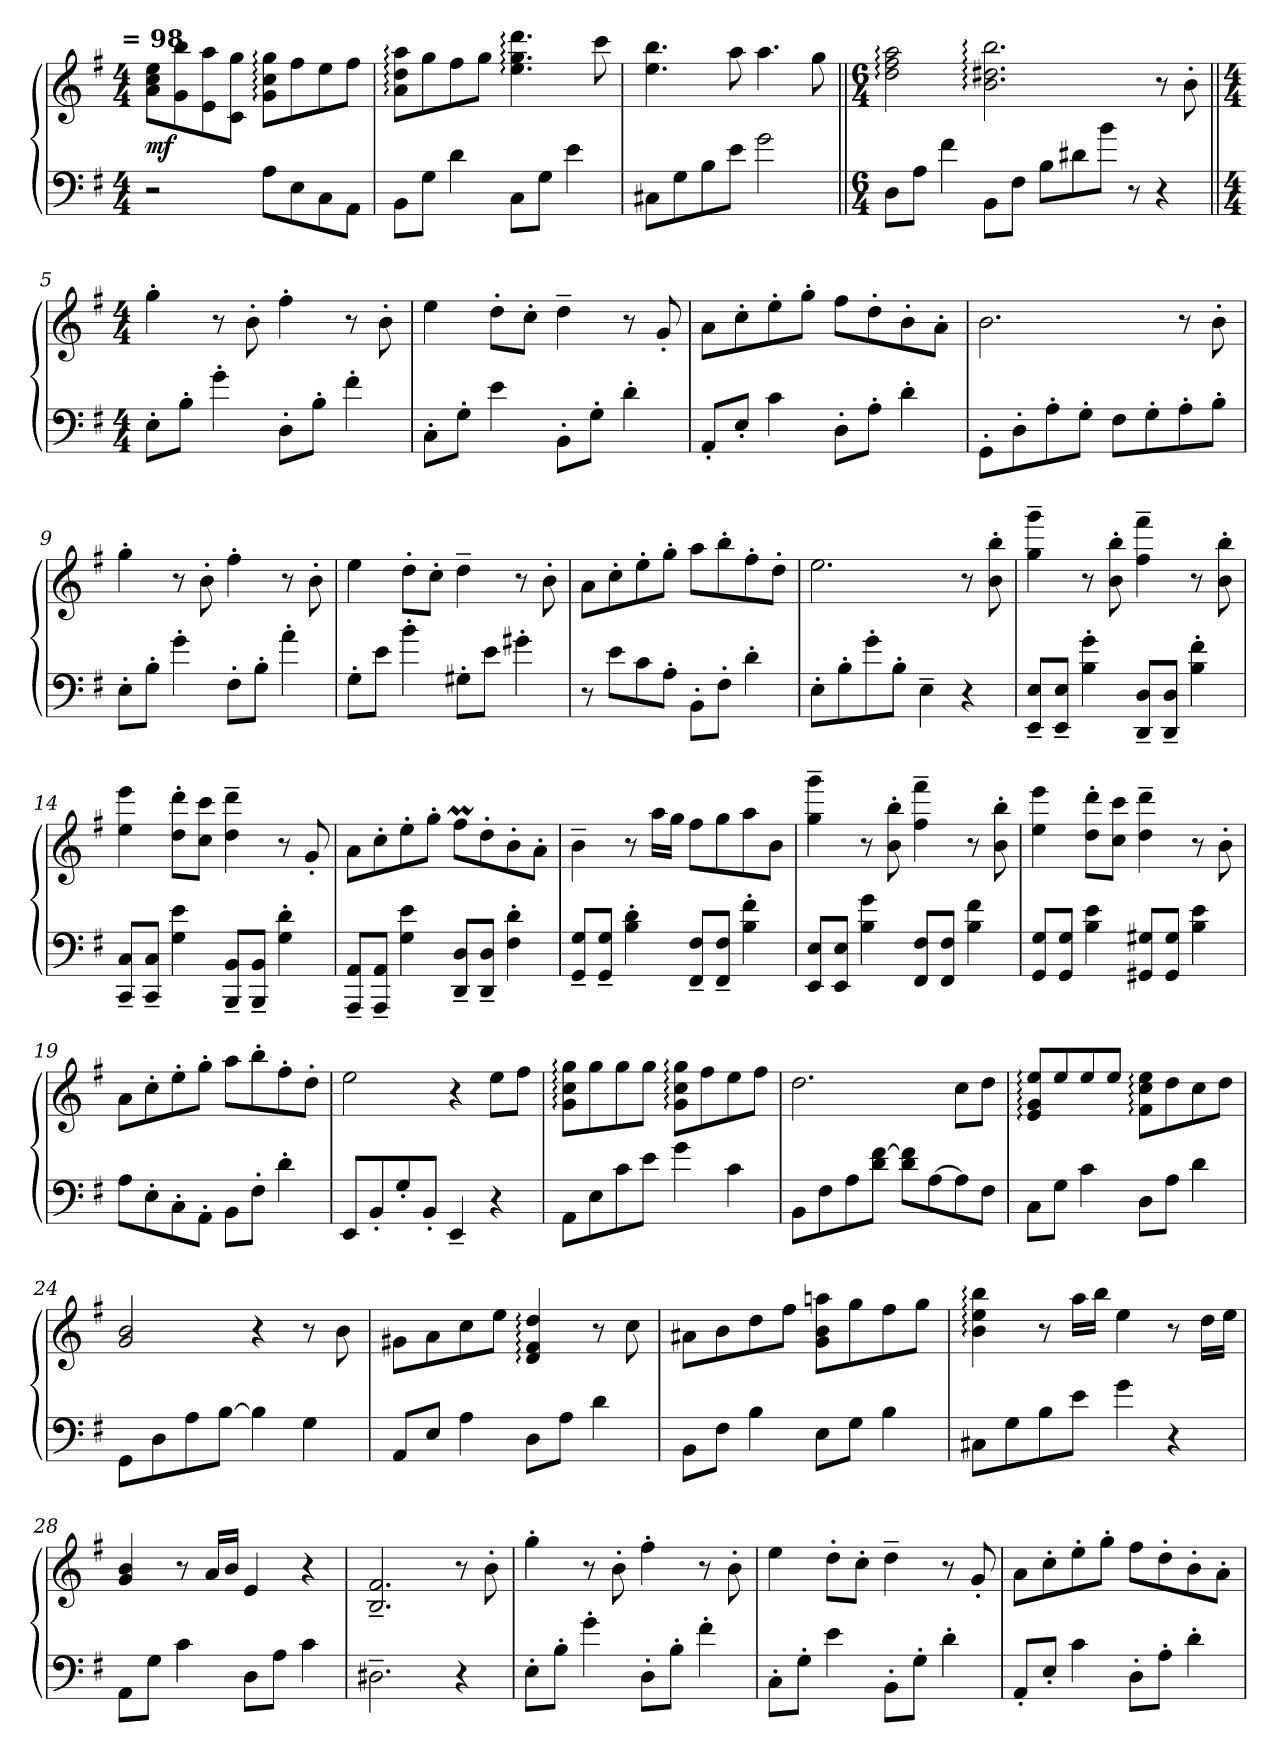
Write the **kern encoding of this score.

**kern	**kern	**dynam
*part1	*part1	*part1
*staff2	*staff1	*staff1/2
*clefF4	*clefG2	*
*k[f#]	*k[f#]	*
!!LO:TX:omd:t= = 98
*M4/4	*M4/4	*
*MM98	*MM98	*
=1	=1	=1
!	!	!LO:DY:b
2r	8a\ 8cc\ 8ee\L	mf
.	8g\ 8bb\	.
.	8e\ 8aa\	.
.	8c\ 8gg\J	.
8A\L	8g:\ 8cc:\ 8gg:\L	.
8E\	8ff#\	.
8C\	8ee\	.
8AA\J	8ff#\J	.
=2	=2	=2
8BB\L	8a:\ 8dd:\ 8aa:\L	.
8G\J	8gg\	.
4d\	8ff#\	.
.	8gg\J	.
8C\L	4.ee:\ 4.gg:\ 4.ddd:\	.
8G\J	.	.
4e\	.	.
.	8ccc\	.
=3	=3	=3
8C#X\L	4.ee\ 4.bb\	.
8G\	.	.
8B\	.	.
8e\J	8aa\	.
2g\	4.aa\	.
.	8gg\	.
!!LO:LB:g=z
=4||	=4||	=4||
*M6/4	*M6/4	*
8D\L	2dd:\ 2ff#:\ 2aa:\	.
8A\J	.	.
4f#\	.	.
8BB\L	2.b:\ 2.dd#X:\ 2.bb:\	.
8F#\J	.	.
8B\L	.	.
8d#X\	.	.
8b\J	.	.
8r	.	.
4r	8r	.
.	8b'\	.
=5||	=5||	=5||
*M4/4	*M4/4	*
*	*MM100	*
8E'\L	4gg'\	.
8B'\J	.	.
4g'\	8r	.
.	8b'\	.
8D'\L	4ff#'\	.
8B'\J	.	.
4f#'\	8r	.
.	8b'\	.
=6	=6	=6
8C'\L	4ee\	.
8G'\J	.	.
4e\	8dd'\L	.
.	8cc'\J	.
8BB'\L	4dd~\	.
8G'\J	.	.
4d'\	8r	.
.	8g'/	.
=7	=7	=7
8AA'/L	8a\L	.
8E'/J	8cc'\	.
4c\	8ee'\	.
.	8gg'\J	.
8D'\L	8ff#\L	.
8A'\J	8dd'\	.
4d'\	8b'\	.
.	8a'\J	.
!!LO:LB:g=z
=8	=8	=8
8GG'\L	2.b\	.
8D'\	.	.
8A'\	.	.
8G'\J	.	.
8F#\L	.	.
8G'\	.	.
8A'\	8r	.
8B'\J	8b'\	.
=9	=9	=9
8E'\L	4gg'\	.
8B'\J	.	.
4g'\	8r	.
.	8b'\	.
8F#'\L	4ff#'\	.
8B'\J	.	.
4a'\	8r	.
.	8b'\	.
=10	=10	=10
8G'\L	4ee\	.
8e\J	.	.
4b'\	8dd'\L	.
.	8cc'\J	.
8G#X'\L	4dd~\	.
8e\J	.	.
4g#X'\	8r	.
.	8b'\	.
=11	=11	=11
8r	8a\L	.
8e\L	8cc'\	.
8c\	8ee'\	.
8A'\J	8gg'\J	.
8BB'\L	8aa\L	.
8F#'\J	8bb'\	.
4d'\	8ff#'\	.
.	8dd'\J	.
!!LO:LB:g=z
=12	=12	=12
8E'\L	2.ee\	.
8B'\	.	.
8g'\	.	.
8B'\J	.	.
4E~\	.	.
4r	8r	.
.	8b'\ 8bb'\	.
=13	=13	=13
8EE~/ 8E~/L	4gg~\ 4ggg~\	.
8EE~/ 8E~/J	.	.
4B'\ 4g'\	8r	.
.	8b'\ 8bb'\	.
8DD~/ 8D~/L	4ff#~\ 4fff#~\	.
8DD~/ 8D~/J	.	.
4B'\ 4f#'\	8r	.
.	8b'\ 8bb'\	.
=14	=14	=14
8CC~/ 8C~/L	4ee\ 4eee\	.
8CC~/ 8C~/J	.	.
4G\ 4e\	8dd'\ 8ddd'\L	.
.	8cc\ 8ccc\J	.
8BBB~/ 8BB~/L	4dd~\ 4ddd~\	.
8BBB~/ 8BB~/J	.	.
4G'\ 4d'\	8r	.
.	8g'/	.
=15	=15	=15
8AAA~/ 8AA~/L	8a\L	.
8AAA~/ 8AA~/J	8cc'\	.
4G\ 4e\	8ee'\	.
.	8gg'\J	.
8DD~/ 8D~/L	8ff#m\L	.
8DD~/ 8D~/J	8dd'\	.
4F#'\ 4d'\	8b'\	.
.	8a'\J	.
!!LO:LB:g=z
=16	=16	=16
8GG~/ 8G~/L	4b~\	.
8GG~/ 8G~/J	.	.
4B'\ 4d'\	8r	.
.	16aa\LL	.
.	16gg\JJ	.
8FF#~/ 8F#~/L	8ff#\L	.
8FF#~/ 8F#~/J	8gg\	.
4B'\ 4f#'\	8aa\	.
.	8b\J	.
=17	=17	=17
8EE/ 8E/L	4gg~\ 4ggg~\	.
8EE/ 8E/J	.	.
4B\ 4g\	8r	.
.	8b'\ 8bb'\	.
8FF#/ 8F#/L	4ff#~\ 4fff#~\	.
8FF#/ 8F#/J	.	.
4B\ 4f#\	8r	.
.	8b'\ 8bb'\	.
=18	=18	=18
8GG/ 8G/L	4ee\ 4eee\	.
8GG/ 8G/J	.	.
4B\ 4e\	8dd'\ 8ddd'\L	.
.	8cc\ 8ccc\J	.
8GG#X/ 8G#X/L	4dd~\ 4ddd~\	.
8GG#/ 8G#/J	.	.
4B\ 4e\	8r	.
.	8b'\	.
=19	=19	=19
8A\L	8a\L	.
8E'\	8cc'\	.
8C'\	8ee'\	.
8AA'\J	8gg'\J	.
8BB\L	8aa\L	.
8F#'\J	8bb'\	.
4d'\	8ff#'\	.
.	8dd'\J	.
!!LO:LB:g=z
=20	=20	=20
8EE/L	2ee\	.
8BB'/	.	.
8G'/	.	.
8BB'/J	.	.
4EE~/	4r	.
4r	8ee\L	.
.	8ff#\J	.
=21	=21	=21
8AA\L	8g:\ 8cc:\ 8gg:\L	.
8E\	8gg\	.
8c\	8gg\	.
8e\J	8gg\J	.
4g\	8g:\ 8cc:\ 8gg:\L	.
.	8ff#\	.
4c\	8ee\	.
.	8ff#\J	.
=22	=22	=22
8BB\L	2.dd\	.
8F#\	.	.
8A\	.	.
8d\ [8f#\J	.	.
8d\ 8f#]\L	.	.
[8A\	.	.
8A\]	8cc\L	.
8F#\J	8dd\J	.
=23	=23	=23
8C\L	8e:/ 8g:/ 8ee:/L	.
8G\J	8ee/	.
4c\	8ee/	.
.	8ee/J	.
8D\L	8f#:\ 8cc:\ 8ee:\L	.
8A\J	8dd\	.
4d\	8cc\	.
.	8dd\J	.
!!LO:PB:g=z
=24	=24	=24
8GG\L	2g/ 2b/	.
8D\	.	.
8A\	.	.
[8B\J	.	.
4B\]	4r	.
4G\	8r	.
.	8b\	.
=25	=25	=25
8AA/L	8g#X\L	.
8E/J	8a\	.
4A\	8cc\	.
.	8ee\J	.
8D\L	4d:/ 4f#:/ 4dd:/	.
8A\J	.	.
4d\	8r	.
.	8cc\	.
=26	=26	=26
8BB\L	8a#X\L	.
8F#\J	8b\	.
4B\	8dd\	.
.	8ff#\J	.
8E\L	8g\ 8b\ 8aan\L	.
8G\J	8gg\	.
4B\	8ff#\	.
.	8gg\J	.
=27	=27	=27
8C#X\L	4b:\ 4ee:\ 4bb:\	.
8G\	.	.
8B\	8r	.
8e\J	16aa\LL	.
.	16bb\JJ	.
4g\	4ee\	.
4r	8r	.
.	16dd\LL	.
.	16ee\JJ	.
!!LO:LB:g=z
=28	=28	=28
8AA\L	4g/ 4b/	.
8G\J	.	.
4c\	8r	.
.	16a/LL	.
.	16b/JJ	.
8D\L	4e/	.
8A\J	.	.
4c\	4r	.
=29	=29	=29
2.D#X~\	2.B~/ 2.f#~/	.
4r	8r	.
.	8b'\	.
=30	=30	=30
8E'\L	4gg'\	.
8B'\J	.	.
4g'\	8r	.
.	8b'\	.
8D'\L	4ff#'\	.
8B'\J	.	.
4f#'\	8r	.
.	8b'\	.
=31	=31	=31
8C'\L	4ee\	.
8G'\J	.	.
4e\	8dd'\L	.
.	8cc'\J	.
8BB'\L	4dd~\	.
8G'\J	.	.
4d'\	8r	.
.	8g'/	.
!!LO:LB:g=z
=32	=32	=32
8AA'/L	8a\L	.
8E'/J	8cc'\	.
4c\	8ee'\	.
.	8gg'\J	.
8D'\L	8ff#\L	.
8A'\J	8dd'\	.
4d'\	8b'\	.
.	8a'\J	.
=	=	=
*-	*-	*-
